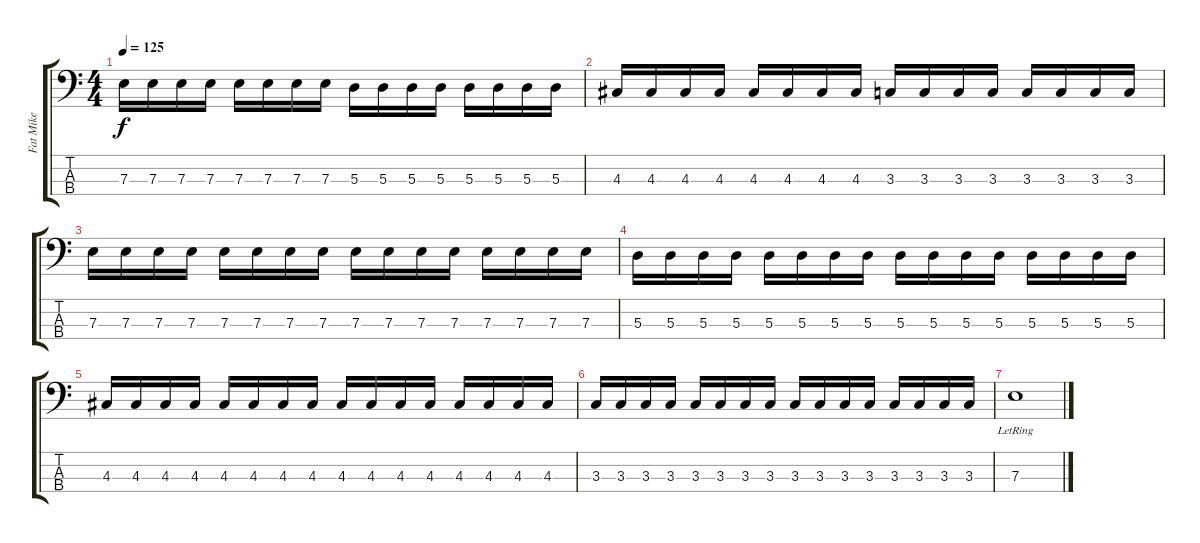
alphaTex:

\track ("Fat Mike" "Fat Mike") {instrument electricbasspick}
\staff {score tabs}
\tuning (G2 D2 A1 E1) {hide}
\ts (4 4)
\tempo 125
\clef f4
\ks c
7.3.16{dy f} 7.3.16 7.3.16 7.3.16 7.3.16 7.3.16 7.3.16 7.3.16 5.3.16 5.3.16 5.3.16 5.3.16 5.3.16 5.3.16 5.3.16 5.3.16 |
4.3.16 4.3.16 4.3.16 4.3.16 4.3.16 4.3.16 4.3.16 4.3.16 3.3.16 3.3.16 3.3.16 3.3.16 3.3.16 3.3.16 3.3.16 3.3.16 |
7.3.16 7.3.16 7.3.16 7.3.16 7.3.16 7.3.16 7.3.16 7.3.16 7.3.16 7.3.16 7.3.16 7.3.16 7.3.16 7.3.16 7.3.16 7.3.16 |
5.3.16 5.3.16 5.3.16 5.3.16 5.3.16 5.3.16 5.3.16 5.3.16 5.3.16 5.3.16 5.3.16 5.3.16 5.3.16 5.3.16 5.3.16 5.3.16 |
4.3.16 4.3.16 4.3.16 4.3.16 4.3.16 4.3.16 4.3.16 4.3.16 4.3.16 4.3.16 4.3.16 4.3.16 4.3.16 4.3.16 4.3.16 4.3.16 |
3.3.16 3.3.16 3.3.16 3.3.16 3.3.16 3.3.16 3.3.16 3.3.16 3.3.16 3.3.16 3.3.16 3.3.16 3.3.16 3.3.16 3.3.16 3.3.16 |
7.3{lr}.1
